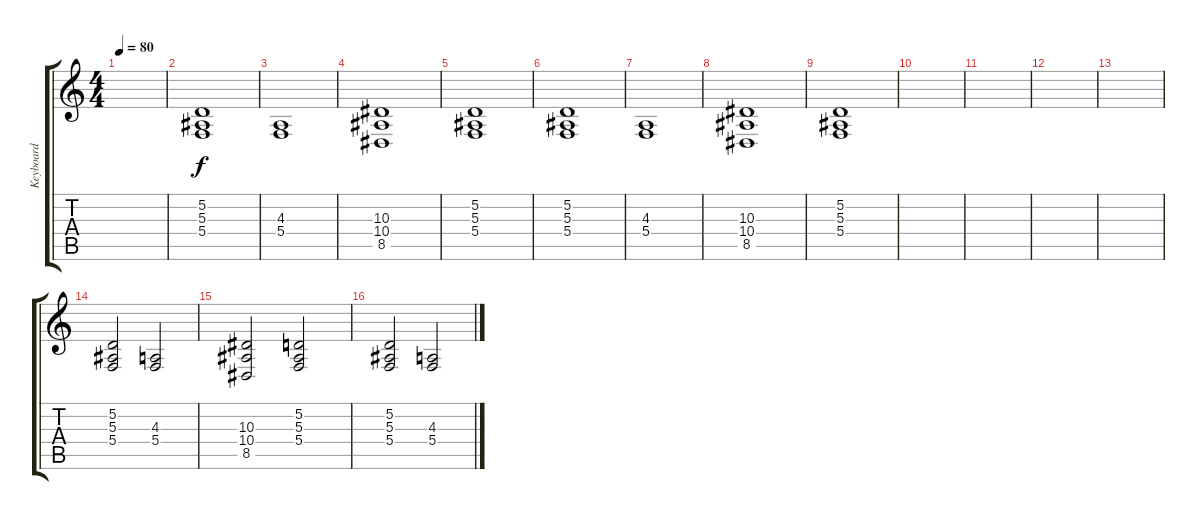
\track ("Keyboard" "Keyboard") {instrument choiraahs}
\staff {score tabs}
\tuning (D4 A3 F3 C3 G2 D2) {hide}
\ts (4 4)
\tempo 80
\clef g2
\ks c
|
(5.2 5.3 5.4).1 |
(4.3 5.4).1 |
(10.3 10.4 8.5).1 |
(5.2 5.3 5.4).1 |
(5.2 5.3 5.4).1 |
(4.3 5.4).1 |
(10.3 10.4 8.5).1 |
(5.2 5.3 5.4).1 |
|
|
|
|
(5.2 5.3 5.4).2 (4.3 5.4).2 |
(10.3 10.4 8.5).2 (5.2 5.3 5.4).2 |
(5.2 5.3 5.4).2 (4.3 5.4).2
